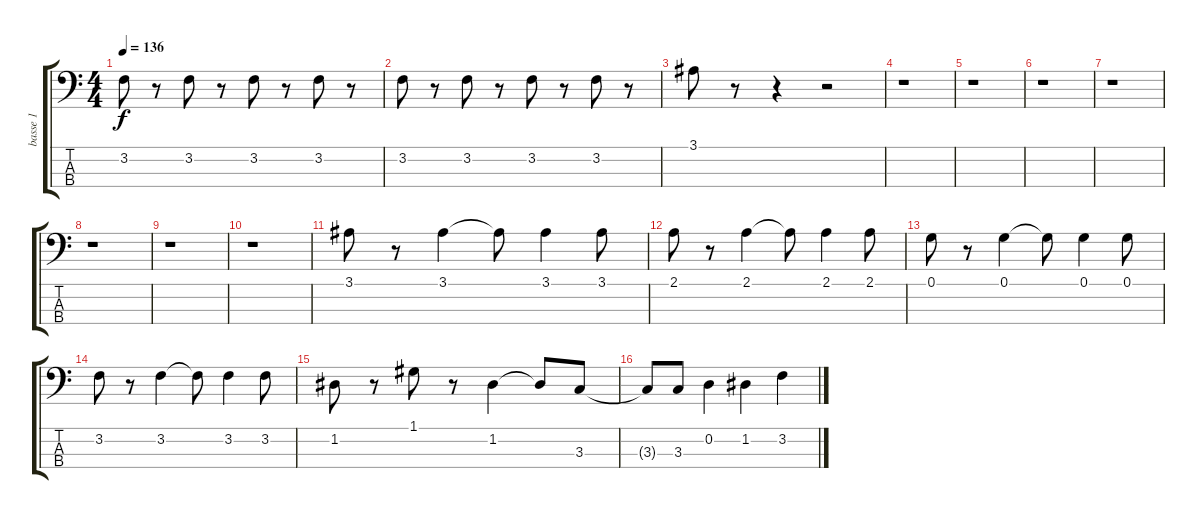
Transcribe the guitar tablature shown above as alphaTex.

\track ("basse 1" "basse 1") {instrument electricbassfinger}
\staff {score tabs}
\tuning (G2 D2 A1 E1) {hide}
\ts (4 4)
\tempo 136
\clef f4
\ks c
3.2.8{dy f} r.8 3.2.8 r.8 3.2.8 r.8 3.2.8 r.8 |
3.2.8 r.8 3.2.8 r.8 3.2.8 r.8 3.2.8 r.8 |
3.1.8 r.8 r.4 r.2 |
r.1 |
r.1 |
r.1 |
r.1 |
r.1 |
r.1 |
r.1 |
3.1.8 r.8 3.1.4 3.1{t}.8 3.1.4 3.1.8 |
2.1.8 r.8 2.1.4 2.1{t}.8 2.1.4 2.1.8 |
0.1.8 r.8 0.1.4 0.1{t}.8 0.1.4 0.1.8 |
3.2.8 r.8 3.2.4 3.2{t}.8 3.2.4 3.2.8 |
1.2.8 r.8 1.1.8 r.8 1.2.4 1.2{t}.8 3.3.8 |
3.3{t}.8 3.3.8 0.2.4 1.2.4 3.2.4
